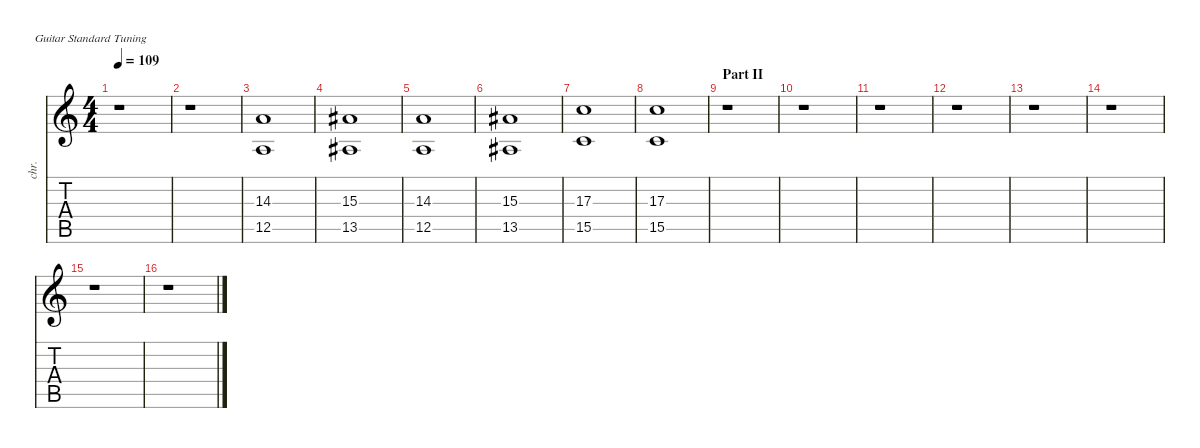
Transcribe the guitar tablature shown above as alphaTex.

\defaultSystemsLayout 4
\hideDynamics
\bracketExtendMode nobrackets
\otherSystemsTrackNameOrientation horizontal
\track ("Synth" "chr.") {instrument choiraahs}
\staff {score tabs}
\tuning (E4 B3 G3 D3 A2 E2)
\ts (4 4)
\tempo 109
\clef g2
\ks c
r.1{dy f} |
r.1 |
(14.3 12.5).1 |
(15.3{acc #} 13.5{acc #}).1 |
(14.3 12.5).1 |
(15.3{acc #} 13.5{acc #}).1 |
(17.3 15.5).1 |
(17.3 15.5).1 |
\section ("" "Part II")
r.1 |
r.1 |
r.1 |
r.1 |
r.1 |
r.1 |
r.1 |
r.1
